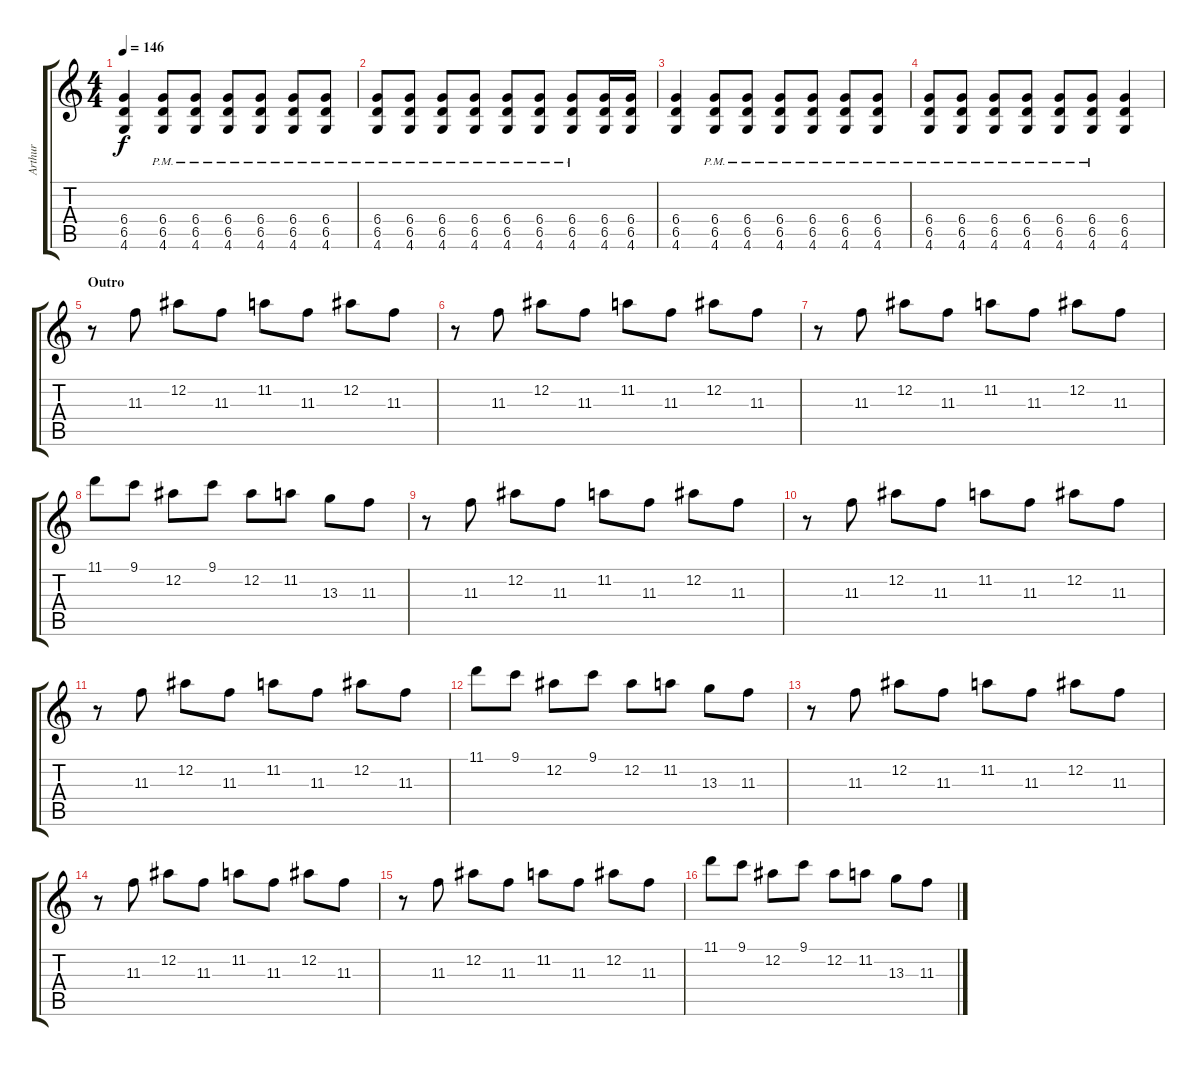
\track ("Arthur" "Arthur") {instrument distortionguitar}
\staff {score tabs}
\tuning (Eb4 Bb3 Gb3 Db3 Ab2 Eb2) {hide}
\ts (4 4)
\tempo 146
\clef g2
\ks c
(6.4 6.5 4.6).4{dy f volume 13 instrument distortionguitar} (6.4{pm} 6.5{pm} 4.6{pm}).8 (6.4{pm} 6.5{pm} 4.6{pm}).8 (6.4{pm} 6.5{pm} 4.6{pm}).8 (6.4{pm} 6.5{pm} 4.6{pm}).8 (6.4{pm} 6.5{pm} 4.6{pm}).8 (6.4{pm} 6.5{pm} 4.6{pm}).8 |
(6.4{pm} 6.5{pm} 4.6{pm}).8 (6.4{pm} 6.5{pm} 4.6{pm}).8 (6.4{pm} 6.5{pm} 4.6{pm}).8 (6.4{pm} 6.5{pm} 4.6{pm}).8 (6.4{pm} 6.5{pm} 4.6{pm}).8 (6.4{pm} 6.5{pm} 4.6{pm}).8 (6.4{pm} 6.5{pm} 4.6{pm}).8 (6.4 6.5 4.6).16 (6.4 6.5 4.6).16 |
(6.4 6.5 4.6).4 (6.4{pm} 6.5{pm} 4.6{pm}).8 (6.4{pm} 6.5{pm} 4.6{pm}).8 (6.4{pm} 6.5{pm} 4.6{pm}).8 (6.4{pm} 6.5{pm} 4.6{pm}).8 (6.4{pm} 6.5{pm} 4.6{pm}).8 (6.4{pm} 6.5{pm} 4.6{pm}).8 |
(6.4{pm} 6.5{pm} 4.6{pm}).8 (6.4{pm} 6.5{pm} 4.6{pm}).8 (6.4{pm} 6.5{pm} 4.6{pm}).8 (6.4{pm} 6.5{pm} 4.6{pm}).8 (6.4{pm} 6.5{pm} 4.6{pm}).8 (6.4{pm} 6.5{pm} 4.6{pm}).8 (6.4 6.5 4.6).4 |
\section ("" "Outro")
r.8{volume 14} 11.3.8 12.2.8 11.3.8 11.2.8 11.3.8 12.2.8 11.3.8 |
r.8 11.3.8 12.2.8 11.3.8 11.2.8 11.3.8 12.2.8 11.3.8 |
r.8 11.3.8 12.2.8 11.3.8 11.2.8 11.3.8 12.2.8 11.3.8 |
11.1.8 9.1.8 12.2.8 9.1.8 12.2.8 11.2.8 13.3.8 11.3.8 |
r.8 11.3.8 12.2.8 11.3.8 11.2.8 11.3.8 12.2.8 11.3.8 |
r.8 11.3.8 12.2.8 11.3.8 11.2.8 11.3.8 12.2.8 11.3.8 |
r.8 11.3.8 12.2.8 11.3.8 11.2.8 11.3.8 12.2.8 11.3.8 |
11.1.8 9.1.8 12.2.8 9.1.8 12.2.8 11.2.8 13.3.8 11.3.8 |
r.8 11.3.8 12.2.8 11.3.8 11.2.8 11.3.8 12.2.8 11.3.8 |
r.8 11.3.8 12.2.8 11.3.8 11.2.8 11.3.8 12.2.8 11.3.8 |
r.8 11.3.8 12.2.8 11.3.8 11.2.8 11.3.8 12.2.8 11.3.8 |
11.1.8 9.1.8 12.2.8 9.1.8 12.2.8 11.2.8 13.3.8 11.3.8
